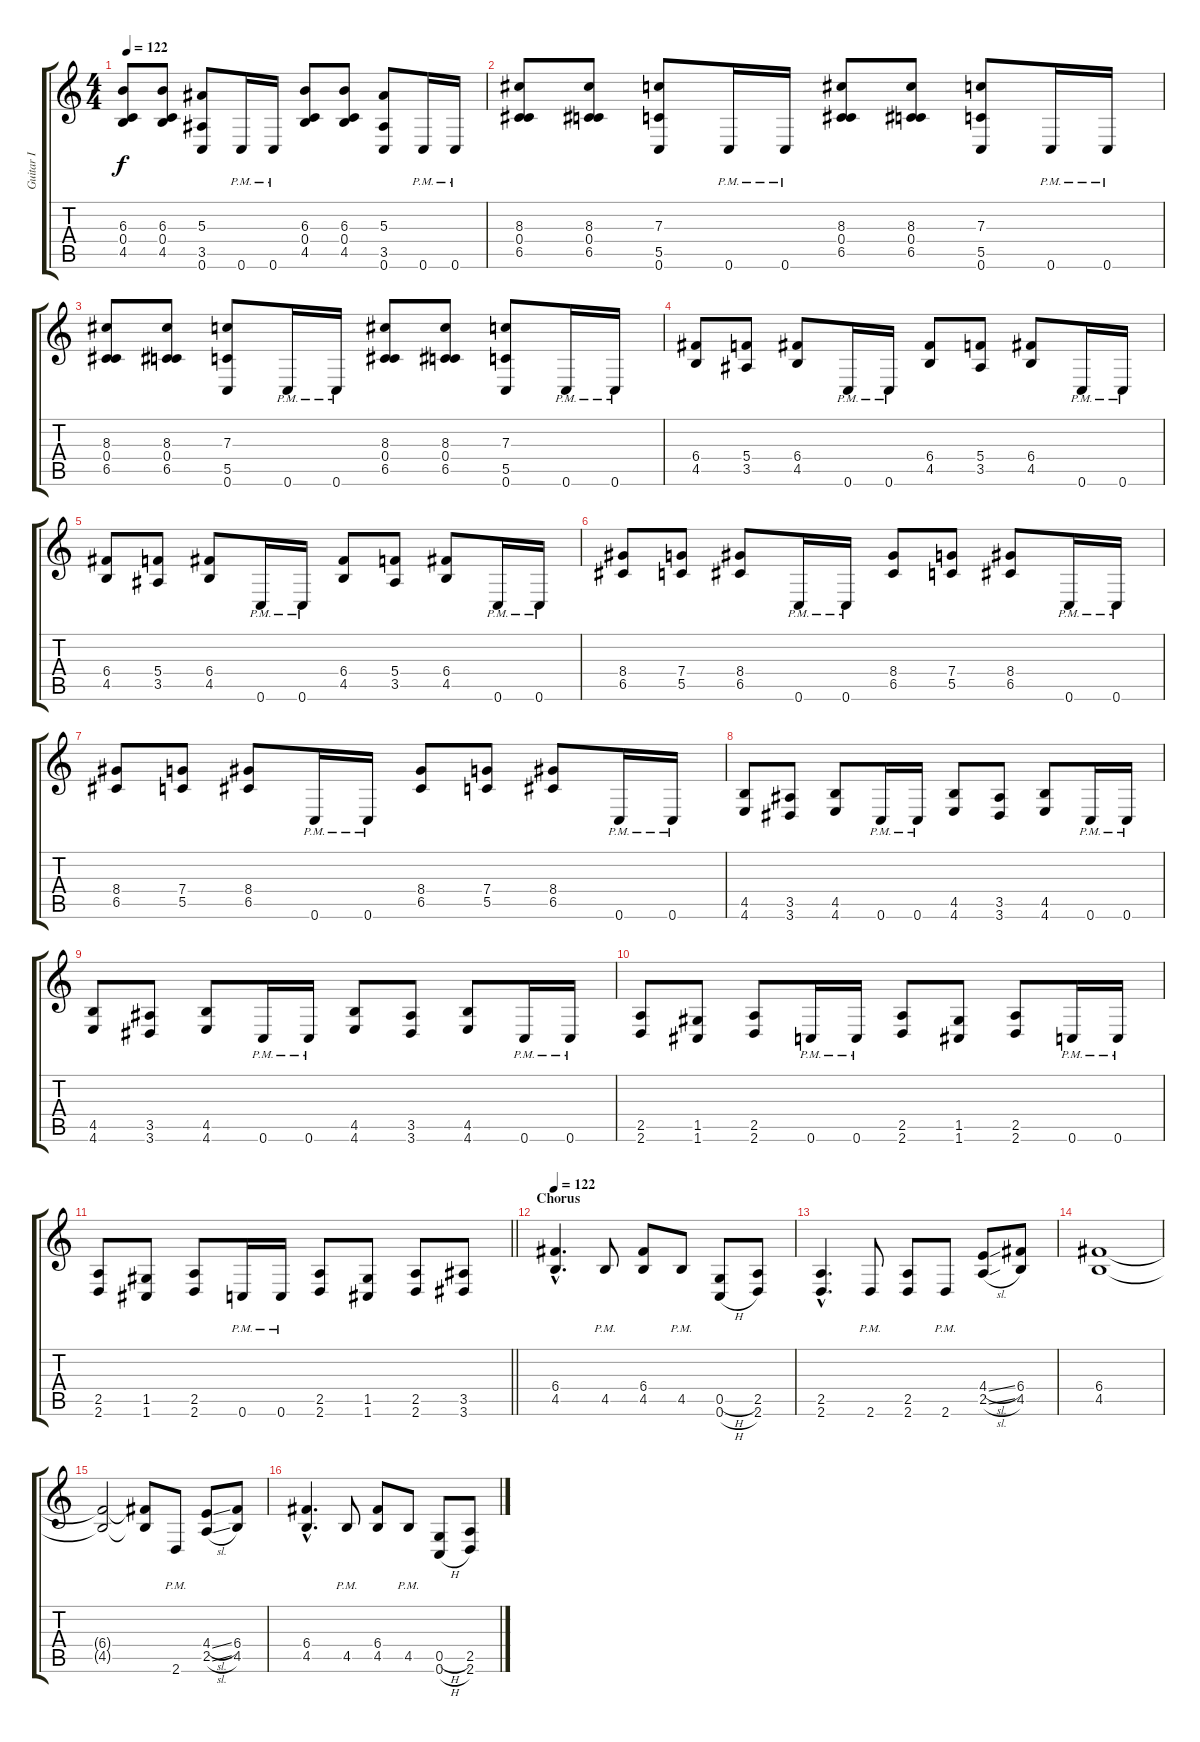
\track ("Guitar I" "Guitar I") {instrument distortionguitar}
\staff {score tabs}
\tuning (D4 A3 F3 C3 G2 C2) {hide}
\ts (4 4)
\tempo 122
\clef g2
\ks c
(6.3 0.4 4.5).8{dy f} (6.3 0.4 4.5).8 (5.3 3.5 0.6).8 0.6{pm}.16 0.6{pm}.16 (6.3 0.4 4.5).8 (6.3 0.4 4.5).8 (5.3 3.5 0.6).8 0.6{pm}.16 0.6{pm}.16 |
(8.3 0.4 6.5).8 (8.3 0.4 6.5).8 (7.3 5.5 0.6).8 0.6{pm}.16 0.6{pm}.16 (8.3 0.4 6.5).8 (8.3 0.4 6.5).8 (7.3 5.5 0.6).8 0.6{pm}.16 0.6{pm}.16 |
(8.3 0.4 6.5).8 (8.3 0.4 6.5).8 (7.3 5.5 0.6).8 0.6{pm}.16 0.6{pm}.16 (8.3 0.4 6.5).8 (8.3 0.4 6.5).8 (7.3 5.5 0.6).8 0.6{pm}.16 0.6{pm}.16 |
(6.4 4.5).8 (5.4 3.5).8 (6.4 4.5).8 0.6{pm}.16 0.6{pm}.16 (6.4 4.5).8 (5.4 3.5).8 (6.4 4.5).8 0.6{pm}.16 0.6{pm}.16 |
(6.4 4.5).8 (5.4 3.5).8 (6.4 4.5).8 0.6{pm}.16 0.6{pm}.16 (6.4 4.5).8 (5.4 3.5).8 (6.4 4.5).8 0.6{pm}.16 0.6{pm}.16 |
(8.4 6.5).8 (7.4 5.5).8 (8.4 6.5).8 0.6{pm}.16 0.6{pm}.16 (8.4 6.5).8 (7.4 5.5).8 (8.4 6.5).8 0.6{pm}.16 0.6{pm}.16 |
(8.4 6.5).8 (7.4 5.5).8 (8.4 6.5).8 0.6{pm}.16 0.6{pm}.16 (8.4 6.5).8 (7.4 5.5).8 (8.4 6.5).8 0.6{pm}.16 0.6{pm}.16 |
(4.5 4.6).8 (3.5 3.6).8 (4.5 4.6).8 0.6{pm}.16 0.6{pm}.16 (4.5 4.6).8 (3.5 3.6).8 (4.5 4.6).8 0.6{pm}.16 0.6{pm}.16 |
(4.5 4.6).8 (3.5 3.6).8 (4.5 4.6).8 0.6{pm}.16 0.6{pm}.16 (4.5 4.6).8 (3.5 3.6).8 (4.5 4.6).8 0.6{pm}.16 0.6{pm}.16 |
(2.5 2.6).8 (1.5 1.6).8 (2.5 2.6).8 0.6{pm}.16 0.6{pm}.16 (2.5 2.6).8 (1.5 1.6).8 (2.5 2.6).8 0.6{pm}.16 0.6{pm}.16 |
\barLineRight lightlight
(2.5 2.6).8 (1.5 1.6).8 (2.5 2.6).8 0.6{pm}.16 0.6{pm}.16 (2.5 2.6).8 (1.5 1.6).8 (2.5 2.6).8 (3.5 3.6).8 |
\section ("" "Chorus")
\tempo 122
(6.4{hac} 4.5{hac}).4{d} 4.5{pm}.8 (6.4 4.5).8 4.5{pm}.8 (0.5{h} 0.6{h}).8 (2.5 2.6).8 |
(2.5{hac} 2.6{hac}).4{d} 2.6{pm}.8 (2.5 2.6).8 2.6{pm}.8 (4.4{sl} 2.5{sl}).8 (6.4 4.5).8 |
(6.4 4.5).1 |
(6.4{t} 4.5{t}).2 (6.4{t} 4.5{t}).8 2.6{pm}.8 (4.4{sl} 2.5{sl}).8 (6.4 4.5).8 |
(6.4{hac} 4.5{hac}).4{d} 4.5{pm}.8 (6.4 4.5).8 4.5{pm}.8 (0.5{h} 0.6{h}).8 (2.5 2.6).8
